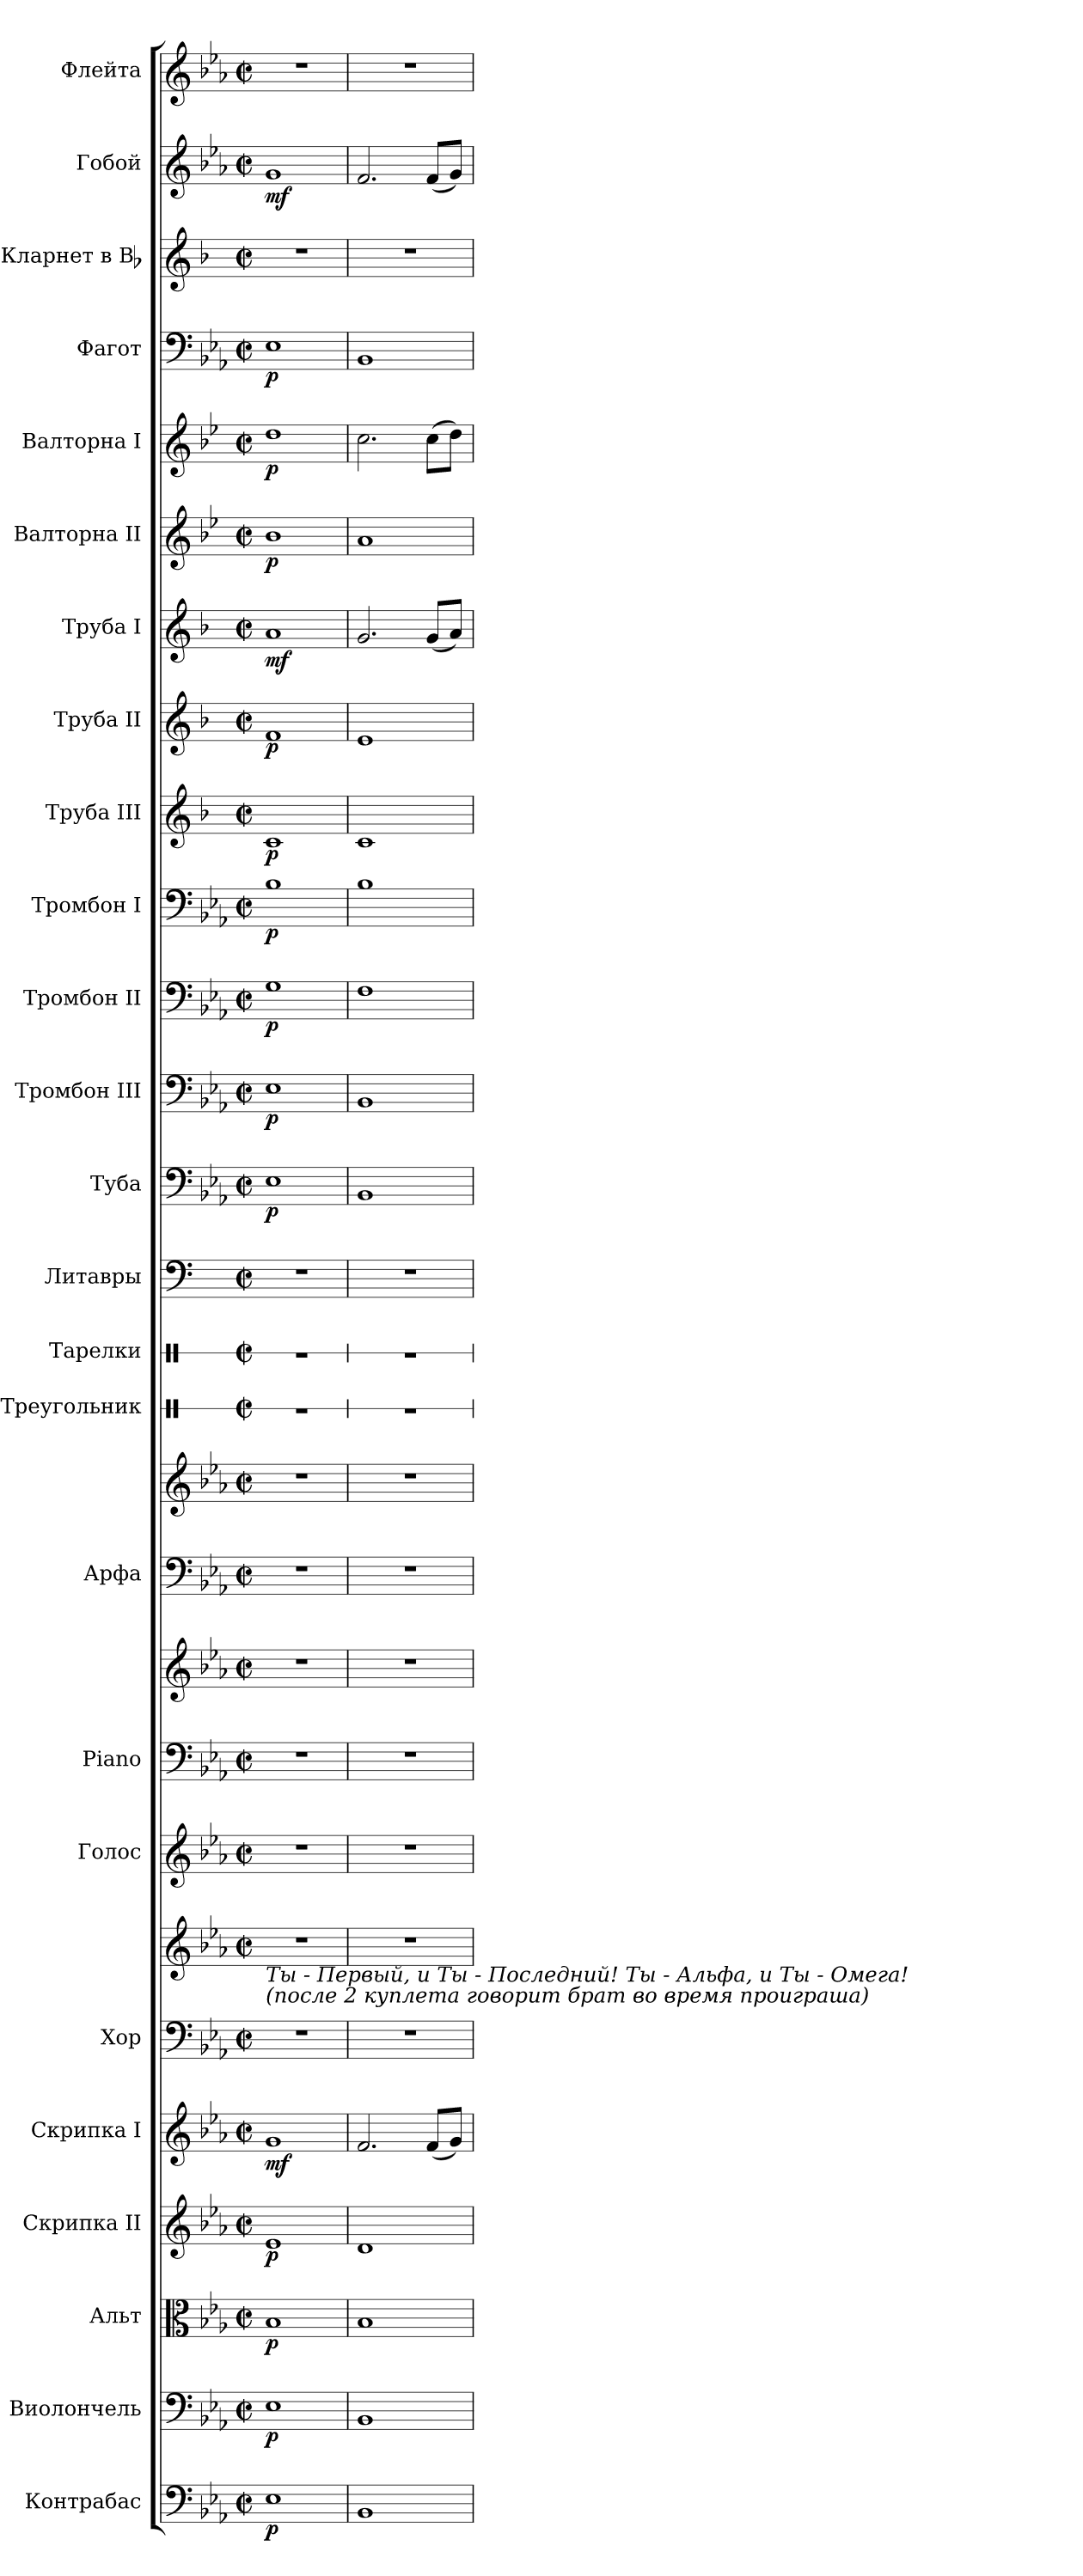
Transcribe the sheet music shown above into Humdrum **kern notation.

**kern	**dynam	**kern	**dynam	**kern	**dynam	**kern	**dynam	**kern	**dynam	**kern	**kern	**kern	**kern	**kern	**kern	**kern	**kern	**kern	**kern	**kern	**dynam	**kern	**dynam	**kern	**dynam	**kern	**dynam	**kern	**dynam	**kern	**dynam	**kern	**dynam	**kern	**dynam	**kern	**dynam	**kern	**dynam	**kern	**kern	**dynam	**kern
*part25	*part25	*part24	*part24	*part23	*part23	*part22	*part22	*part21	*part21	*part20	*part20	*part19	*part18	*part18	*part17	*part17	*part16	*part15	*part14	*part13	*part13	*part12	*part12	*part11	*part11	*part10	*part10	*part9	*part9	*part8	*part8	*part7	*part7	*part6	*part6	*part5	*part5	*part4	*part4	*part3	*part2	*part2	*part1
*staff28	*staff28	*staff27	*staff27	*staff26	*staff26	*staff25	*staff25	*staff24	*staff24	*staff23	*staff22	*staff21	*staff20	*staff19	*staff18	*staff17	*staff16	*staff15	*staff14	*staff13	*staff13	*staff12	*staff12	*staff11	*staff11	*staff10	*staff10	*staff9	*staff9	*staff8	*staff8	*staff7	*staff7	*staff6	*staff6	*staff5	*staff5	*staff4	*staff4	*staff3	*staff2	*staff2	*staff1
*I"Контрабас	*	*I"Виолончель	*	*I"Альт	*	*I"Скрипка II	*	*I"Скрипка I	*	*I"Хор	*	*I"Голос	*I"Piano	*	*I"Арфа	*	*I"Треугольник	*I"Тарелки	*I"Литавры	*I"Туба	*	*I"Тромбон III	*	*I"Тромбон II	*	*I"Тромбон I	*	*I"Труба III	*	*I"Труба II	*	*I"Труба I	*	*I"Валторна II	*	*I"Валторна I	*	*I"Фагот	*	*I"Кларнет в Bb	*I"Гобой	*	*I"Флейта
*	*	*	*	*	*	*I'Скр. II	*	*I'Скр. I	*	*	*	*	*I'Pno.	*	*	*	*	*	*	*	*	*I'Тромб. III	*	*I'Тромб. II	*	*I'Тромб. I	*	*I'Трб. III	*	*I'Трб. II	*	*I'Трб. I	*	*I'Валт. II	*	*I'Валт. I	*	*	*	*	*	*	*
!!LO:PB:g=z
*	*	*	*	*	*	*	*	*	*	*	*	*	*	*	*	*	*stria1	*stria1	*	*	*	*	*	*	*	*	*	*	*	*	*	*	*	*	*	*	*	*	*	*	*	*	*
*clefF4	*	*clefF4	*	*clefC3	*	*clefG2	*	*clefG2	*	*clefF4	*clefG2	*clefG2	*clefF4	*clefG2	*clefF4	*clefG2	*clefX	*clefX	*clefF4	*clefF4	*	*clefF4	*	*clefF4	*	*clefF4	*	*clefG2	*	*clefG2	*	*clefG2	*	*clefG2	*	*clefG2	*	*clefF4	*	*clefG2	*clefG2	*	*clefG2
*ITrd7c12	*	*	*	*	*	*	*	*	*	*	*	*	*	*	*	*	*	*	*	*	*	*	*	*	*	*	*	*ITrd1c2	*	*ITrd1c2	*	*ITrd1c2	*	*ITrd4c7	*	*ITrd4c7	*	*	*	*ITrd1c2	*	*	*
*k[b-e-a-]	*	*k[b-e-a-]	*	*k[b-e-a-]	*	*k[b-e-a-]	*	*k[b-e-a-]	*	*k[b-e-a-]	*k[b-e-a-]	*k[b-e-a-]	*k[b-e-a-]	*k[b-e-a-]	*k[b-e-a-]	*k[b-e-a-]	*k[]	*k[]	*k[]	*k[b-e-a-]	*	*k[b-e-a-]	*	*k[b-e-a-]	*	*k[b-e-a-]	*	*k[b-e-a-]	*	*k[b-e-a-]	*	*k[b-e-a-]	*	*k[b-e-a-]	*	*k[b-e-a-]	*	*k[b-e-a-]	*	*k[b-e-a-]	*k[b-e-a-]	*	*k[b-e-a-]
*c:	*	*c:	*	*c:	*	*c:	*	*c:	*	*c:	*c:	*c:	*c:	*c:	*c:	*c:	*C:	*C:	*a:	*c:	*	*c:	*	*c:	*	*c:	*	*c:	*	*c:	*	*c:	*	*c:	*	*c:	*	*c:	*	*c:	*c:	*	*c:
*M2/2	*	*M2/2	*	*M2/2	*	*M2/2	*	*M2/2	*	*M2/2	*M2/2	*M2/2	*M2/2	*M2/2	*M2/2	*M2/2	*M2/2	*M2/2	*M2/2	*M2/2	*	*M2/2	*	*M2/2	*	*M2/2	*	*M2/2	*	*M2/2	*	*M2/2	*	*M2/2	*	*M2/2	*	*M2/2	*	*M2/2	*M2/2	*	*M2/2
*met(c|)	*	*met(c|)	*	*met(c|)	*	*met(c|)	*	*met(c|)	*	*met(c|)	*met(c|)	*met(c|)	*met(c|)	*met(c|)	*met(c|)	*met(c|)	*met(c|)	*met(c|)	*met(c|)	*met(c|)	*	*met(c|)	*	*met(c|)	*	*met(c|)	*	*met(c|)	*	*met(c|)	*	*met(c|)	*	*met(c|)	*	*met(c|)	*	*met(c|)	*	*met(c|)	*met(c|)	*	*met(c|)
*MM100	*	*MM100	*	*MM100	*	*MM100	*	*MM100	*	*MM100	*MM100	*MM100	*MM100	*MM100	*MM100	*MM100	*MM100	*MM100	*MM100	*MM100	*	*MM100	*	*MM100	*	*MM100	*	*MM100	*	*MM100	*	*MM100	*	*MM100	*	*MM100	*	*MM100	*	*MM100	*MM100	*	*MM100
=1	=1	=1	=1	=1	=1	=1	=1	=1	=1	=1	=1	=1	=1	=1	=1	=1	=1	=1	=1	=1	=1	=1	=1	=1	=1	=1	=1	=1	=1	=1	=1	=1	=1	=1	=1	=1	=1	=1	=1	=1	=1	=1	=1
!	!	!	!	!	!	!	!	!	!	!	!LO:TX:b:i:t=Ты - Первый, и Ты - Последний!   Ты - Альфа, и Ты - Омега!	!	!	!	!	!	!	!	!	!	!	!	!	!	!	!	!	!	!	!	!	!	!	!	!	!	!	!	!	!	!	!	!
!	!	!	!	!	!	!	!	!	!	!	!LO:TX:b:i:t=(после 2 куплета говорит брат во время проиграша)	!	!	!	!	!	!	!	!	!	!	!	!	!	!	!	!	!	!	!	!	!	!	!	!	!	!	!	!	!	!	!	!
1EE-i	p	1E-i	p	1B-i	p	1e-i	p	1gi	mf	1r	1r	1r	1r	1r	1r	1r	1r	1r	1r	1E-i	p	1E-i	p	1Gi	p	1B-i	p	1B-i	p	1e-i	p	1gi	mf	1e-i	p	1gi	p	1E-i	p	1r	1gi	mf	1r
=2	=2	=2	=2	=2	=2	=2	=2	=2	=2	=2	=2	=2	=2	=2	=2	=2	=2	=2	=2	=2	=2	=2	=2	=2	=2	=2	=2	=2	=2	=2	=2	=2	=2	=2	=2	=2	=2	=2	=2	=2	=2	=2	=2
1BBB-i	.	1BB-i	.	1B-i	.	1di	.	2.fi/	.	1r	1r	1r	1r	1r	1r	1r	1r	1r	1r	1BB-i	.	1BB-i	.	1Fi	.	1B-i	.	1B-i	.	1di	.	2.fi/	.	1di	.	2.fi\	.	1BB-i	.	1r	2.fi/	.	1r
.	.	.	.	.	.	.	.	(8fi/L	.	.	.	.	.	.	.	.	.	.	.	.	.	.	.	.	.	.	.	.	.	.	.	(8fi/L	.	.	.	(8fi\L	.	.	.	.	(8fi/L	.	.
.	.	.	.	.	.	.	.	8gi/J)	.	.	.	.	.	.	.	.	.	.	.	.	.	.	.	.	.	.	.	.	.	.	.	8gi/J)	.	.	.	8gi\J)	.	.	.	.	8gi/J)	.	.
=	=	=	=	=	=	=	=	=	=	=	=	=	=	=	=	=	=	=	=	=	=	=	=	=	=	=	=	=	=	=	=	=	=	=	=	=	=	=	=	=	=	=	=
*-	*-	*-	*-	*-	*-	*-	*-	*-	*-	*-	*-	*-	*-	*-	*-	*-	*-	*-	*-	*-	*-	*-	*-	*-	*-	*-	*-	*-	*-	*-	*-	*-	*-	*-	*-	*-	*-	*-	*-	*-	*-	*-	*-
